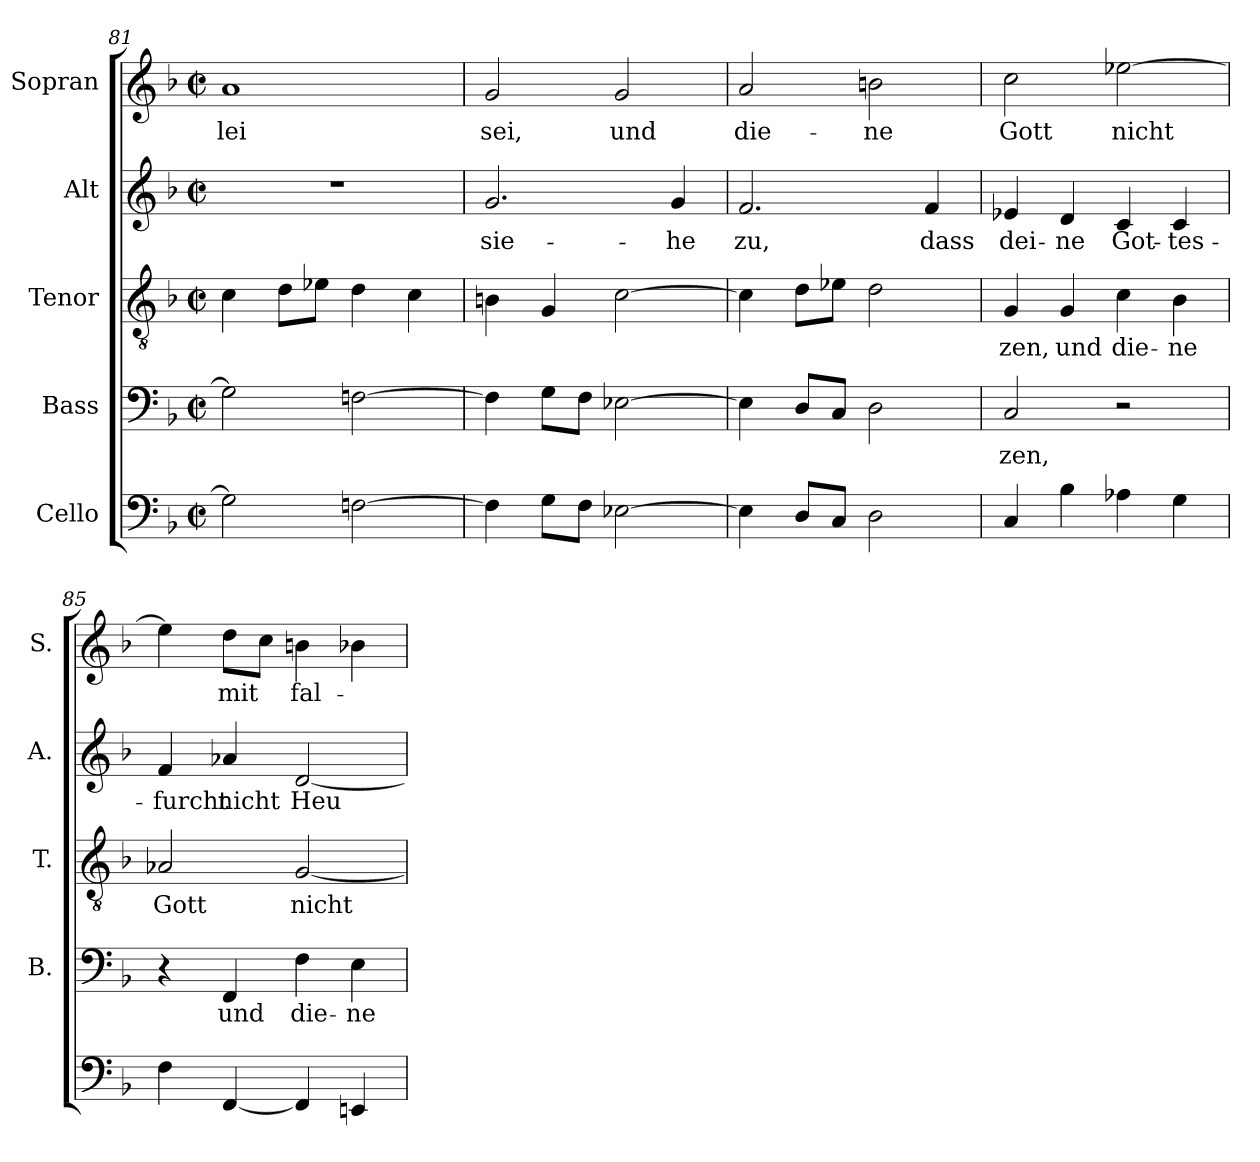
**kern	**kern	**text	**kern	**text	**kern	**text	**kern	**text
*part5	*part4	*part4	*part3	*part3	*part2	*part2	*part1	*part1
*staff5	*staff4	*staff4	*staff3	*staff3	*staff2	*staff2	*staff1	*staff1
*I"Cello	*I"Bass	*	*I"Tenor	*	*I"Alt	*	*I"Sopran	*
*	*I'B.	*	*I'T.	*	*I'A.	*	*I'S.	*
*clefF4	*clefF4	*	*clefGv2	*	*clefG2	*	*clefG2	*
*	*	*	*ITrd7c12	*	*	*	*	*
*k[b-]	*k[b-]	*	*k[b-]	*	*k[b-]	*	*k[b-]	*
*F:	*F:	*	*F:	*	*F:	*	*F:	*
*M2/2	*M2/2	*	*M2/2	*	*M2/2	*	*M2/2	*
*met(c|)	*met(c|)	*	*met(c|)	*	*met(c|)	*	*met(c|)	*
=81	=81	=81	=81	=81	=81	=81	=81	=81
!	!	!	!	!	!	!	!	!LO:LY:b:color=#000000
2Gi\]	2Gi\]	.	4Ci\	.	1r	.	1ai	-lei
.	.	.	8Di\L	.	.	.	.	.
.	.	.	8E-Xi\J	.	.	.	.	.
[>2Fni\	[>2Fni\	.	4Di\	.	.	.	.	.
.	.	.	4Ci\	.	.	.	.	.
!!LO:LB:g=z
=82	=82	=82	=82	=82	=82	=82	=82	=82
!	!	!	!	!	!	!LO:LY:b:color=#000000	!	!
!	!	!	!	!	!	!	!	!LO:LY:b:color=#000000
4Fi\]	4Fi\]	.	4BBni\	.	2.gi/	sie-	2gi/	sei,
8Gi\L	8Gi\L	.	4GGi/	.	.	.	.	.
8Fi\J	8Fi\J	.	.	.	.	.	.	.
!	!	!	!	!	!	!	!	!LO:LY:b:color=#000000
[>2E-Xi\	[>2E-Xi\	.	[>2Ci\	.	.	.	2gi/	und
!	!	!	!	!	!	!LO:LY:b:color=#000000	!	!
.	.	.	.	.	4gi/	-he	.	.
=83	=83	=83	=83	=83	=83	=83	=83	=83
!	!	!	!	!	!	!LO:LY:b:color=#000000	!	!
!	!	!	!	!	!	!	!	!LO:LY:b:color=#000000
4E-i\]	4E-i\]	.	4Ci\]	.	2.fi/	zu,	2ai/	die-
8Di/L	8Di/L	.	8Di\L	.	.	.	.	.
8Ci/J	8Ci/J	.	8E-Xi\J	.	.	.	.	.
!	!	!	!	!	!	!	!	!LO:LY:b:color=#000000
2Di\	2Di\	.	2Di\	.	.	.	2bni\	-ne
!	!	!	!	!	!	!LO:LY:b:color=#000000	!	!
.	.	.	.	.	4fi/	dass	.	.
=84	=84	=84	=84	=84	=84	=84	=84	=84
!	!	!LO:LY:b:color=#000000	!	!	!	!	!	!
!	!	!	!	!LO:LY:b:color=#000000	!	!	!	!
!	!	!	!	!	!	!LO:LY:b:color=#000000	!	!
!	!	!	!	!	!	!	!	!LO:LY:b:color=#000000
4Ci/	2Ci/	-zen,	4GGi/	-zen,	4e-Xi/	dei-	2cci\	Gott
!	!	!	!	!LO:LY:b:color=#000000	!	!	!	!
!	!	!	!	!	!	!LO:LY:b:color=#000000	!	!
4B-i\	.	.	4GGi/	und	4di/	-ne	.	.
!	!	!	!	!LO:LY:b:color=#000000	!	!	!	!
!	!	!	!	!	!	!LO:LY:b:color=#000000	!	!
!	!	!	!	!	!	!	!	!LO:LY:b:color=#000000
4A-Xi\	2r	.	4Ci\	die-	4ci/	Got-	[>2ee-Xi\	nicht
!	!	!	!	!LO:LY:b:color=#000000	!	!	!	!
!	!	!	!	!	!	!LO:LY:b:color=#000000	!	!
4Gi\	.	.	4BB-i\	-ne	4ci/	-tes-	.	.
=85	=85	=85	=85	=85	=85	=85	=85	=85
!	!	!	!	!LO:LY:b:color=#000000	!	!	!	!
!	!	!	!	!	!	!LO:LY:b:color=#000000	!	!
4Fi\	4r	.	2AA-Xi/	Gott	4fi/	-furcht	4ee-i\]	.
!	!	!LO:LY:b:color=#000000	!	!	!	!	!	!
!	!	!	!	!	!	!LO:LY:b:color=#000000	!	!
!	!	!	!	!	!	!	!	!LO:LY:b:color=#000000
[<4FFi/	4FFi/	und	.	.	4a-Xi/	nicht	8ddi\L	mit
.	.	.	.	.	.	.	8cci\J	.
!	!	!LO:LY:b:color=#000000	!	!	!	!	!	!
!	!	!	!	!LO:LY:b:color=#000000	!	!	!	!
!	!	!	!	!	!	!LO:LY:b:color=#000000	!	!
!	!	!	!	!	!	!	!	!LO:LY:b:color=#000000
4FFi/]	4Fi\	die-	[<2GGi/	nicht	[<2di/	Heu-	4bni\	fal-
!	!	!LO:LY:b:color=#000000	!	!	!	!	!	!
4EEni/	4Ei\	-ne	.	.	.	.	4b-Xi\	.
=	=	=	=	=	=	=	=	=
*-	*-	*-	*-	*-	*-	*-	*-	*-
